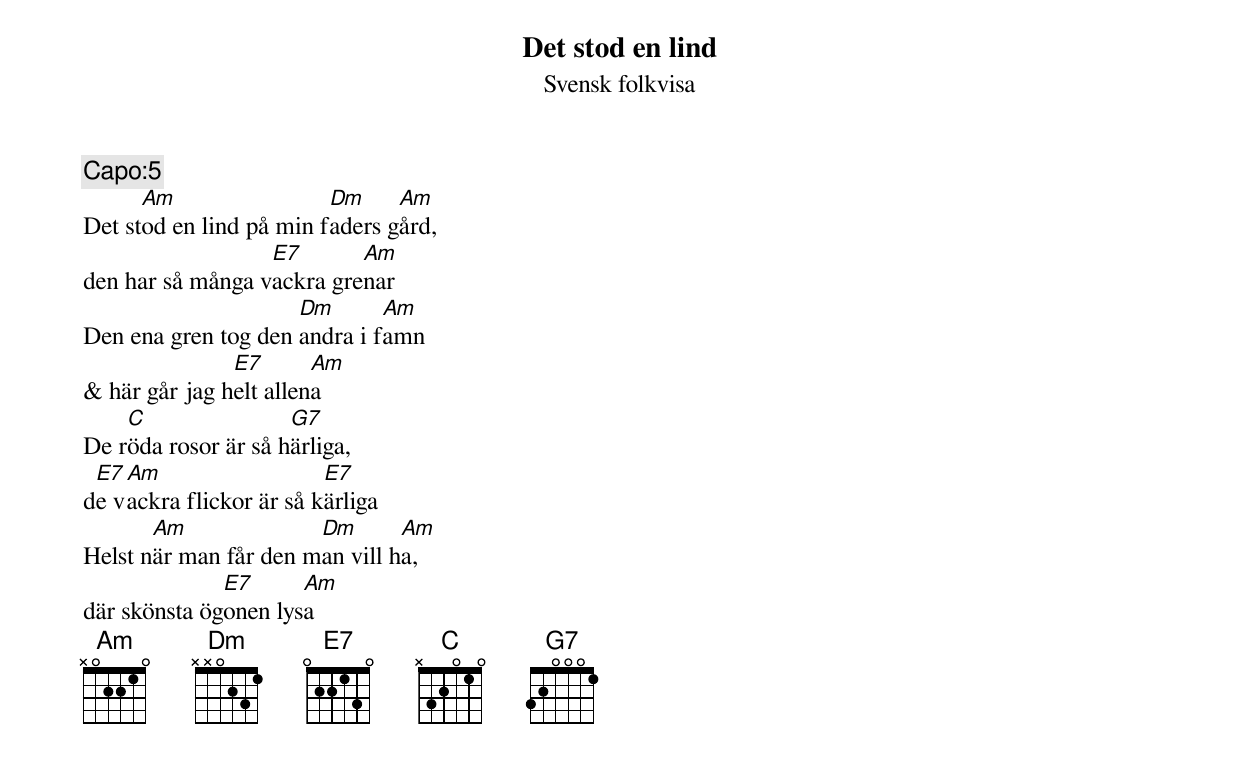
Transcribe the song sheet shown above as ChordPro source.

{t:Det stod en lind}
{st:Svensk folkvisa}
{c:Capo:5}
Det st[Am]od en lind på min f[Dm]aders g[Am]ård,
den har så många v[E7]ackra gre[Am]nar
Den ena gren tog den [Dm]andra i f[Am]amn
& här går jag h[E7]elt allen[Am]a
De r[C]öda rosor är så h[G7]ärliga,
d[E7]e v[Am]ackra flickor är så k[E7]ärliga
Helst n[Am]är man får den m[Dm]an vill h[Am]a,
där skönsta ög[E7]onen lys[Am]a
